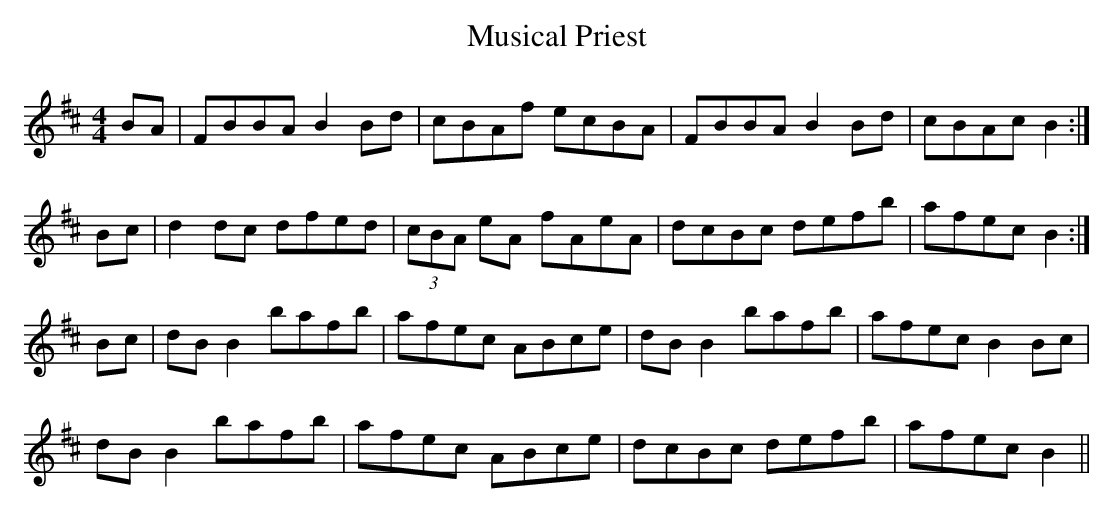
X:1
T: Musical Priest
M: 4/4
L: 1/8
K: Bmin
BA|FBBA B2Bd|cBAf ecBA|FBBA B2Bd|cBAc B2:|
Bc|d2dc dfed|(3cBA eA fAeA|dcBc defb|afec B2:|
Bc|dBB2 bafb|afec ABce|dB B2 bafb|afec B2Bc|
dB B2 bafb|afec ABce|dcBc defb|afec B2||
